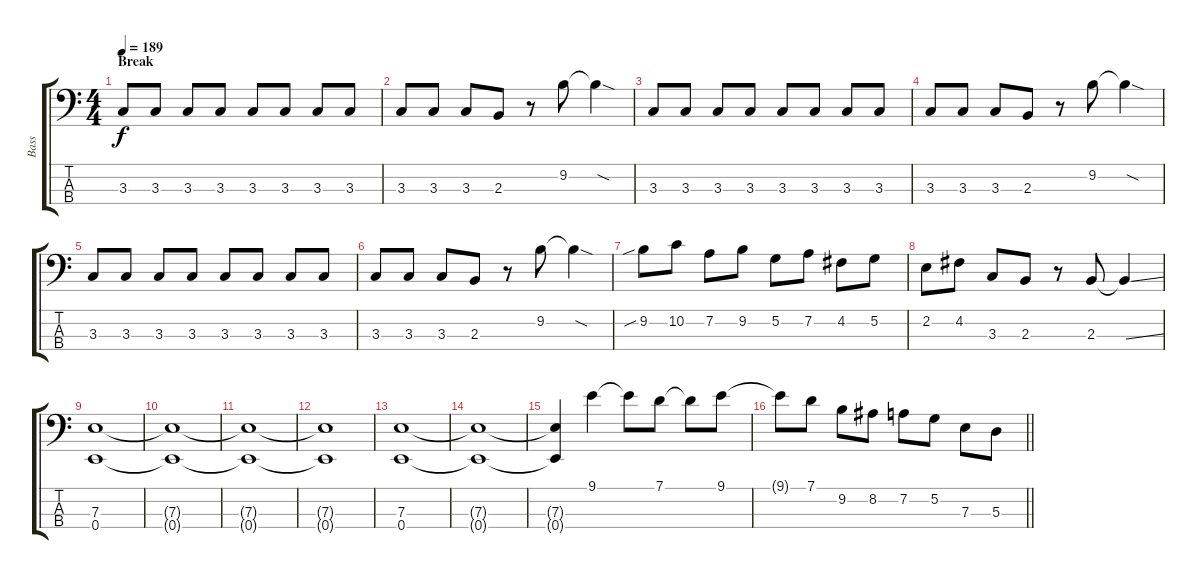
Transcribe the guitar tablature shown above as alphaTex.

\track ("Bass" "Bass") {instrument electricbassfinger}
\staff {score tabs}
\tuning (G2 D2 A1 E1) {hide}
\ts (4 4)
\section ("" "Break")
\tempo 189
\clef f4
\ks c
3.3.8{dy f} 3.3.8 3.3.8 3.3.8 3.3.8 3.3.8 3.3.8 3.3.8 |
3.3.8 3.3.8 3.3.8 2.3.8 r.8 9.2.8 9.2{sod t}.4 |
3.3.8 3.3.8 3.3.8 3.3.8 3.3.8 3.3.8 3.3.8 3.3.8 |
3.3.8 3.3.8 3.3.8 2.3.8 r.8 9.2.8 9.2{sod t}.4 |
3.3.8 3.3.8 3.3.8 3.3.8 3.3.8 3.3.8 3.3.8 3.3.8 |
3.3.8 3.3.8 3.3.8 2.3.8 r.8 9.2.8 9.2{sod t}.4 |
9.2{sib}.8 10.2.8 7.2.8 9.2.8 5.2.8 7.2.8 4.2.8 5.2.8 |
2.2.8 4.2.8 3.3.8 2.3.8 r.8 2.3.8 2.3{ss t}.4 |
(7.3 0.4).1 |
(7.3{t} 0.4{t}).1 |
(7.3{t} 0.4{t}).1 |
(7.3{t} 0.4{t}).1 |
(7.3 0.4).1 |
(7.3{t} 0.4{t}).1 |
(7.3{t} 0.4{t}).4 9.1.4 9.1{t}.8 7.1.8 7.1{t}.8 9.1.8 |
\barLineRight lightlight
9.1{t}.8 7.1.8 9.2.8 8.2.8 7.2.8 5.2.8 7.3.8 5.3.8
